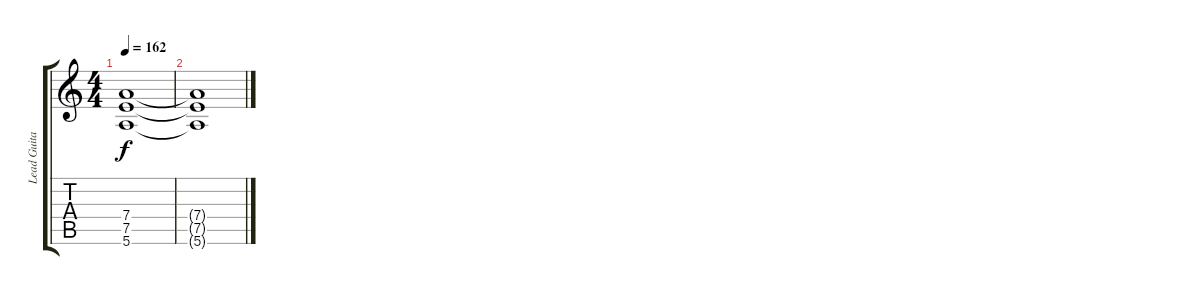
\track ("Lead Guitar" "Lead Guita") {instrument overdrivenguitar}
\staff {score tabs}
\tuning (E4 B3 G3 D3 A2 E2) {hide}
\ts (4 4)
\tempo 162
\clef g2
\ks c
(7.4{t} 7.5{t} 5.6{t}).1{dy f} |
(7.4{t} 7.5{t} 5.6{t}).1
